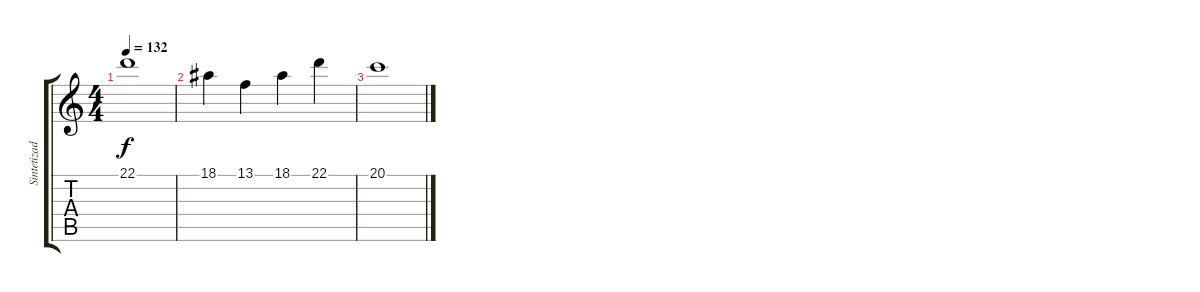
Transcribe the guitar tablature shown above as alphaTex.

\track ("Sintetizador 4" "Sintetizad") {instrument electricpiano1}
\staff {score tabs}
\tuning (E4 B3 G3 D3 A2 E2) {hide}
\ts (4 4)
\tempo 132
\clef g2
\ks c
22.1.1{dy f} |
18.1.4 13.1.4 18.1.4 22.1.4 |
20.1.1
